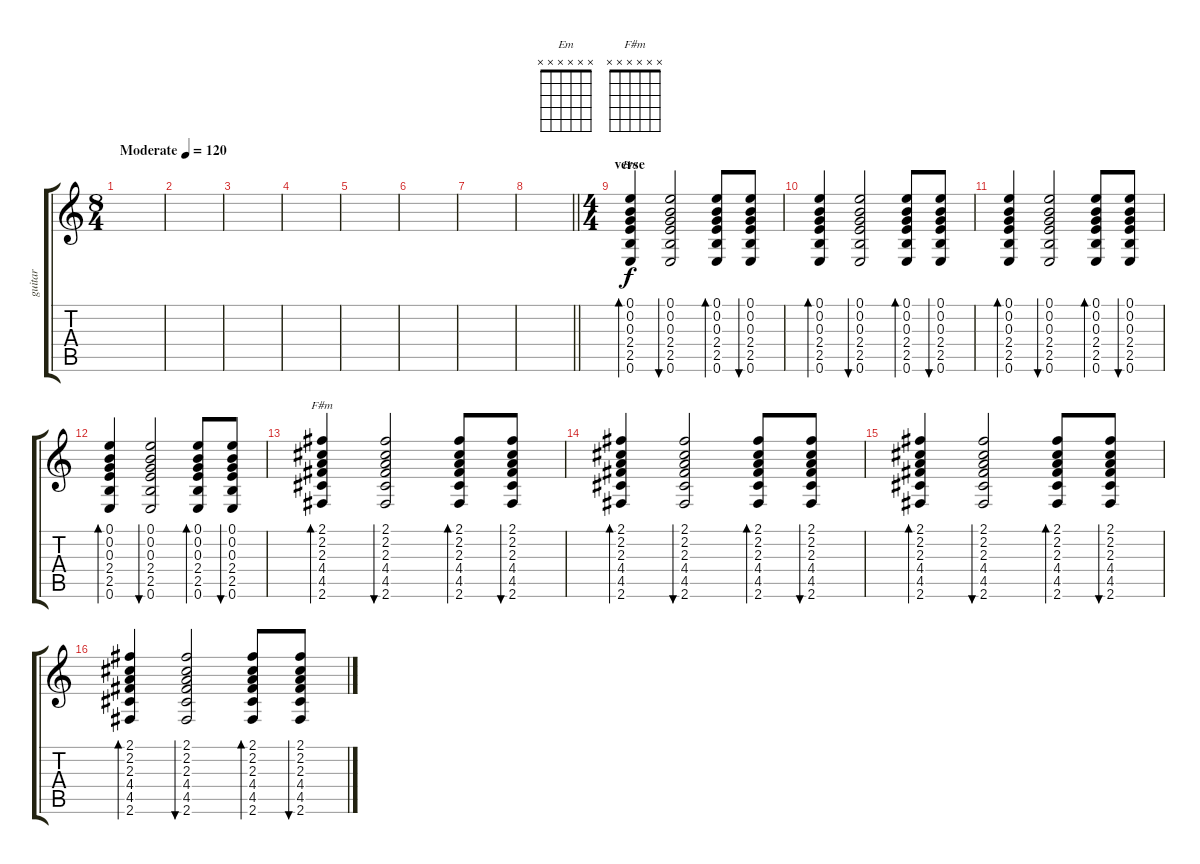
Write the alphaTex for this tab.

\track ("guitar" "guitar") {instrument acousticguitarsteel}
\staff {score tabs}
\tuning (E4 B3 G3 D3 A2 E2) {hide}
\chord ("Em" x x x x x x)
\chord ("F#m" x x x x x x)
\ts (8 4)
\tempo (120 "Moderate")
\tempo 160
\tempo (120 "Moderate")
\clef g2
\ks c
|
|
|
|
|
|
|
\barLineRight lightlight
|
\ts (4 4)
\section ("" "verse")
(0.1 0.2 0.3 2.4 2.5 0.6).4{bd 30 ch "Em"} (0.1 0.2 0.3 2.4 2.5 0.6).2{bu 30} (0.1 0.2 0.3 2.4 2.5 0.6).8{bd 30} (0.1 0.2 0.3 2.4 2.5 0.6).8{bu 30} |
(0.1 0.2 0.3 2.4 2.5 0.6).4{bd 30} (0.1 0.2 0.3 2.4 2.5 0.6).2{bu 30} (0.1 0.2 0.3 2.4 2.5 0.6).8{bd 30} (0.1 0.2 0.3 2.4 2.5 0.6).8{bu 30} |
(0.1 0.2 0.3 2.4 2.5 0.6).4{bd 30} (0.1 0.2 0.3 2.4 2.5 0.6).2{bu 30} (0.1 0.2 0.3 2.4 2.5 0.6).8{bd 30} (0.1 0.2 0.3 2.4 2.5 0.6).8{bu 30} |
(0.1 0.2 0.3 2.4 2.5 0.6).4{bd 30} (0.1 0.2 0.3 2.4 2.5 0.6).2{bu 30} (0.1 0.2 0.3 2.4 2.5 0.6).8{bd 30} (0.1 0.2 0.3 2.4 2.5 0.6).8{bu 30} |
(2.1 2.2 2.3 4.4 4.5 2.6).4{bd 30 ch "F#m"} (2.1 2.2 2.3 4.4 4.5 2.6).2{bu 30} (2.1 2.2 2.3 4.4 4.5 2.6).8{bd 30} (2.1 2.2 2.3 4.4 4.5 2.6).8{bu 30} |
(2.1 2.2 2.3 4.4 4.5 2.6).4{bd 30} (2.1 2.2 2.3 4.4 4.5 2.6).2{bu 30} (2.1 2.2 2.3 4.4 4.5 2.6).8{bd 30} (2.1 2.2 2.3 4.4 4.5 2.6).8{bu 30} |
(2.1 2.2 2.3 4.4 4.5 2.6).4{bd 30} (2.1 2.2 2.3 4.4 4.5 2.6).2{bu 30} (2.1 2.2 2.3 4.4 4.5 2.6).8{bd 30} (2.1 2.2 2.3 4.4 4.5 2.6).8{bu 30} |
(2.1 2.2 2.3 4.4 4.5 2.6).4{bd 30} (2.1 2.2 2.3 4.4 4.5 2.6).2{bu 30} (2.1 2.2 2.3 4.4 4.5 2.6).8{bd 30} (2.1 2.2 2.3 4.4 4.5 2.6).8{bu 30}
